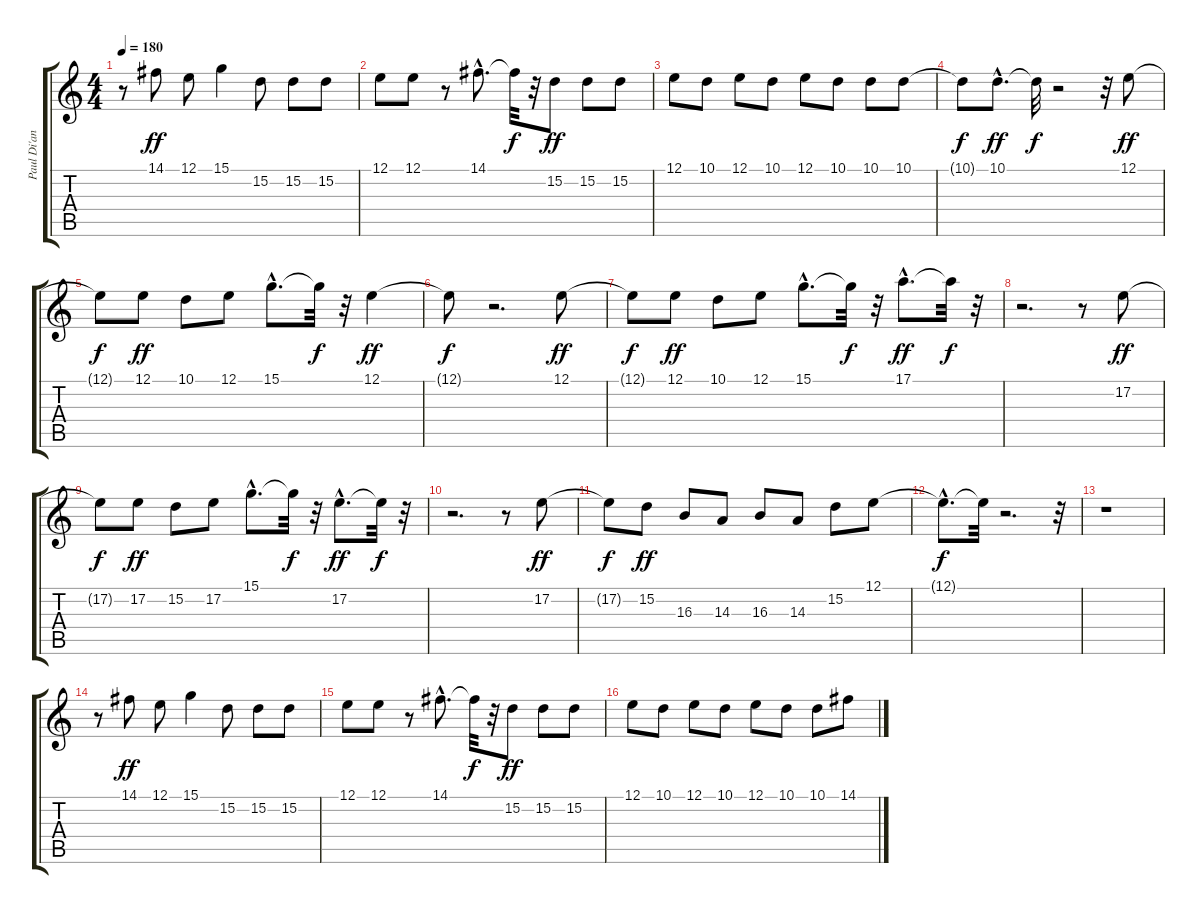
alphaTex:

\track ("Paul Di'anno" "Paul Di'an") {instrument choiraahs}
\staff {score tabs}
\tuning (E4 B3 G3 D3 A2 E2) {hide}
\ts (4 4)
\tempo 180
\clef g2
\ks c
r.8{dy f} 14.1.8{dy ff} 12.1.8 15.1.4 15.2.8 15.2.8 15.2.8 |
12.1.8 12.1.8 r.8 14.1{hac}.8{d} 14.1{t}.32{dy f} r.32 15.2.8{dy ff} 15.2.8 15.2.8 |
12.1.8 10.1.8 12.1.8 10.1.8 12.1.8 10.1.8 10.1.8 10.1.8 |
10.1{t}.8{dy f} 10.1{hac}.8{d dy ff} 10.1{t}.32{dy f} r.2 r.32 12.1.8{dy ff} |
12.1{t}.8{dy f} 12.1.8{dy ff} 10.1.8 12.1.8 15.1{hac}.8{d} 15.1{t}.32{dy f} r.32 12.1.4{dy ff} |
12.1{t}.8{dy f} r.2{d} 12.1.8{dy ff} |
12.1{t}.8{dy f} 12.1.8{dy ff} 10.1.8 12.1.8 15.1{hac}.8{d} 15.1{t}.32{dy f} r.32 17.1{hac}.8{d dy ff} 17.1{t}.32{dy f} r.32 |
r.2{d} r.8 17.2.8{dy ff} |
17.2{t}.8{dy f} 17.2.8{dy ff} 15.2.8 17.2.8 15.1{hac}.8{d} 15.1{t}.32{dy f} r.32 17.2{hac}.8{d dy ff} 17.2{t}.32{dy f} r.32 |
r.2{d} r.8 17.2.8{dy ff} |
17.2{t}.8{dy f} 15.2.8{dy ff} 16.3.8 14.3.8 16.3.8 14.3.8 15.2.8 12.1.8 |
12.1{hac t}.8{d dy f} 12.1{t}.32 r.2{d} r.32 |
r.1 |
r.8 14.1.8{dy ff} 12.1.8 15.1.4 15.2.8 15.2.8 15.2.8 |
12.1.8 12.1.8 r.8 14.1{hac}.8{d} 14.1{t}.32{dy f} r.32 15.2.8{dy ff} 15.2.8 15.2.8 |
12.1.8 10.1.8 12.1.8 10.1.8 12.1.8 10.1.8 10.1.8 14.1.8
